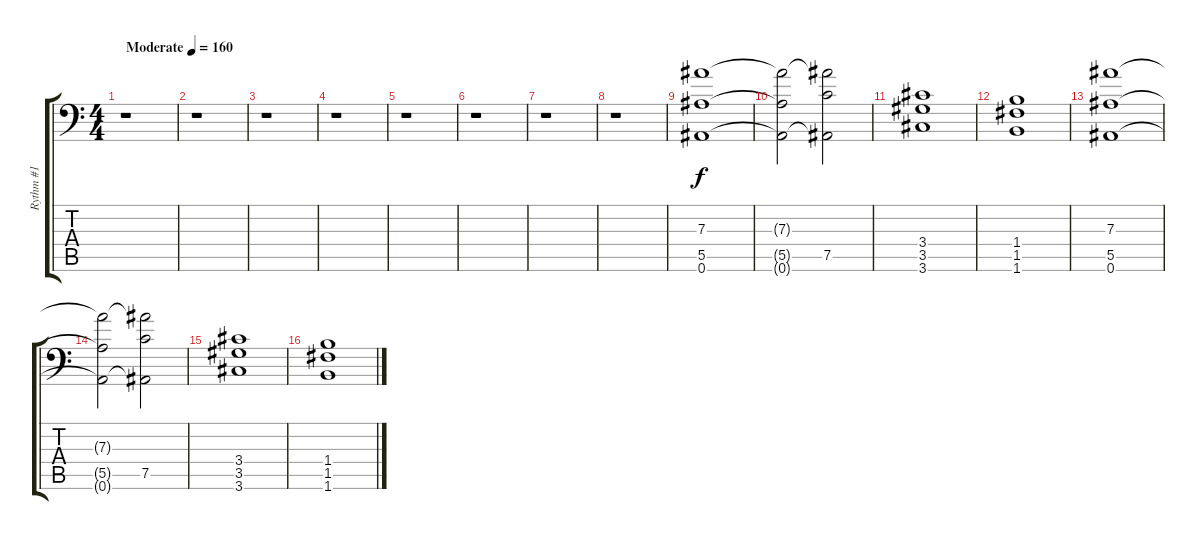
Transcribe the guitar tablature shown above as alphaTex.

\track ("Rythm #1" "Rythm #1") {instrument distortionguitar}
\staff {score tabs}
\tuning (C4 G3 Eb3 Bb2 F2 Bb1) {hide}
\ts (4 4)
\tempo (160 "Moderate")
\clef f4
\ks c
r.1{dy f instrument distortionguitar} |
r.1 |
r.1 |
r.1 |
r.1 |
r.1 |
r.1 |
r.1 |
(7.3 5.5 0.6).1 |
(7.3{t} 5.5{t} 0.6{t}).2 (7.3{t} 7.5 0.6{t}).2 |
(3.4 3.5 3.6).1 |
(1.4 1.5 1.6).1 |
(7.3 5.5 0.6).1 |
(7.3{t} 5.5{t} 0.6{t}).2 (7.3{t} 7.5 0.6{t}).2 |
(3.4 3.5 3.6).1 |
(1.4 1.5 1.6).1
